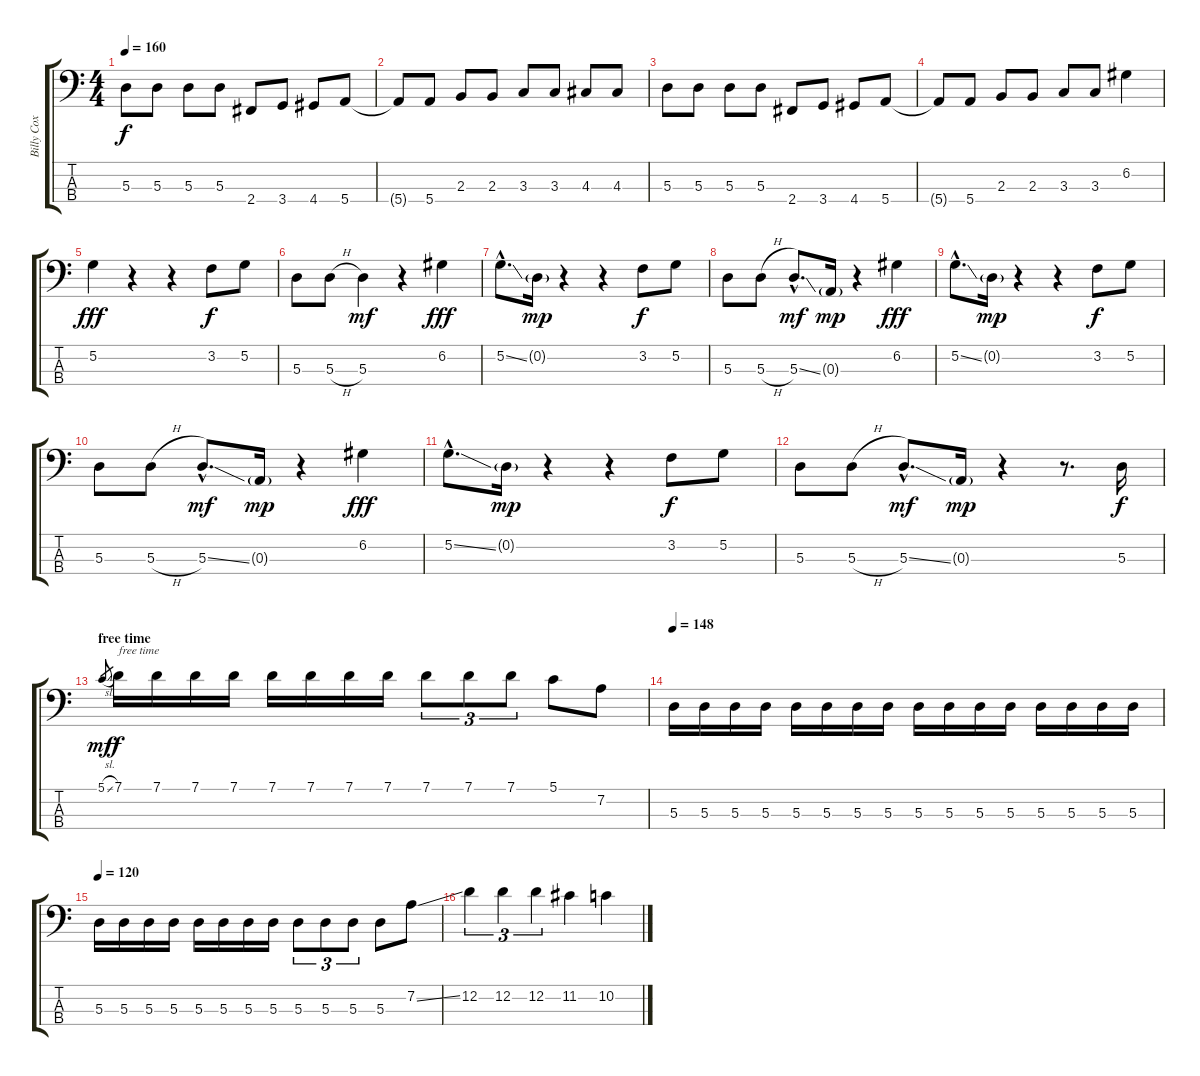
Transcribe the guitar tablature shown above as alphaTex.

\track ("Billy Cox - Bass" "Billy Cox ") {instrument electricbassfinger}
\staff {score tabs}
\tuning (G2 D2 A1 E1) {hide}
\ts (4 4)
\tempo 160
\clef f4
\ks c
5.3.8{dy f} 5.3.8 5.3.8 5.3.8 2.4.8 3.4.8 4.4.8 5.4.8 |
5.4{t}.8 5.4.8 2.3.8 2.3.8 3.3.8 3.3.8 4.3.8 4.3.8 |
5.3.8 5.3.8 5.3.8 5.3.8 2.4.8 3.4.8 4.4.8 5.4.8 |
5.4{t}.8 5.4.8 2.3.8 2.3.8 3.3.8 3.3.8 6.2.4 |
5.2.4{dy fff} r.4 r.4 3.2.8{dy f} 5.2.8 |
5.3.8 5.3{h}.8 5.3.4{dy mf} r.4 6.2.4{dy fff} |
5.2{ss hac}.8{d} 0.2{g}.16{dy mp} r.4 r.4 3.2.8{dy f} 5.2.8 |
5.3.8 5.3{h}.8 5.3{ss hac}.8{d dy mf} 0.3{g}.16{dy mp} r.4 6.2.4{dy fff} |
5.2{ss hac}.8{d} 0.2{g}.16{dy mp} r.4 r.4 3.2.8{dy f} 5.2.8 |
5.3.8 5.3{h}.8 5.3{ss hac}.8{d dy mf} 0.3{g}.16{dy mp} r.4 6.2.4{dy fff} |
5.2{ss hac}.8{d} 0.2{g}.16{dy mp} r.4 r.4 3.2.8{dy f} 5.2.8 |
5.3.8 5.3{h}.8 5.3{ss hac}.8{d dy mf} 0.3{g}.16{dy mp} r.4 r.8{d} 5.3.16{dy f} |
\section ("" "free time")
5.1{sl}.8{gr dy mf} 7.1.16{txt "free time" dy f} 7.1.16 7.1.16 7.1.16 7.1.16 7.1.16 7.1.16 7.1.16 7.1.8{tu (3 2)} 7.1.8{tu (3 2)} 7.1.8{tu (3 2)} 5.1.8 7.2.8 |
\tempo 148
5.3.16 5.3.16 5.3.16 5.3.16 5.3.16 5.3.16 5.3.16 5.3.16 5.3.16 5.3.16 5.3.16 5.3.16 5.3.16 5.3.16 5.3.16 5.3.16 |
\tempo 120
5.3.16 5.3.16 5.3.16 5.3.16 5.3.16 5.3.16 5.3.16 5.3.16 5.3.8{tu (3 2)} 5.3.8{tu (3 2)} 5.3.8{tu (3 2)} 5.3.8 7.2{ss}.8 |
12.2.4{tu (3 2)} 12.2.4{tu (3 2)} 12.2.4{tu (3 2)} 11.2.4 10.2.4
